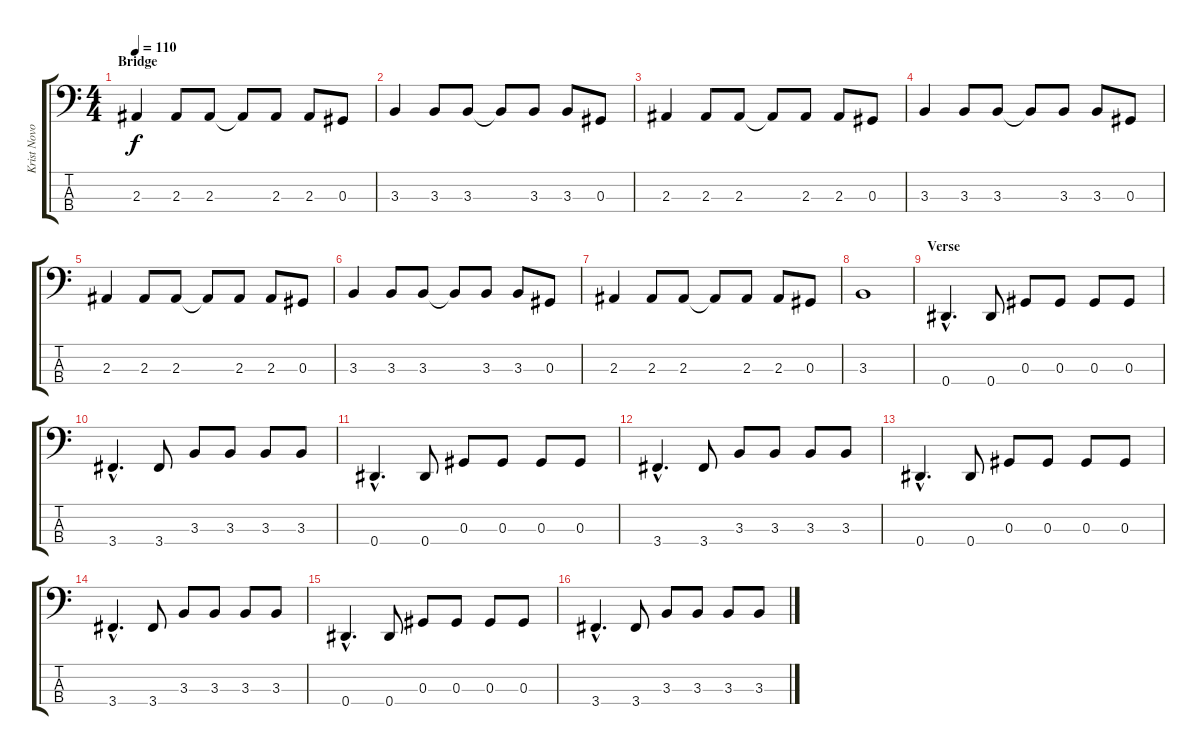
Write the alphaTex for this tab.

\track ("Krist Novoselic" "Krist Novo") {instrument acousticbass}
\staff {score tabs}
\tuning (Gb2 Db2 Ab1 Eb1) {hide}
\ts (4 4)
\section ("" "Bridge")
\tempo 110
\clef f4
\ks c
2.3.4{dy f} 2.3.8 2.3.8 2.3{t}.8 2.3.8 2.3.8 0.3.8 |
3.3.4 3.3.8 3.3.8 3.3{t}.8 3.3.8 3.3.8 0.3.8 |
2.3.4 2.3.8 2.3.8 2.3{t}.8 2.3.8 2.3.8 0.3.8 |
3.3.4 3.3.8 3.3.8 3.3{t}.8 3.3.8 3.3.8 0.3.8 |
2.3.4 2.3.8 2.3.8 2.3{t}.8 2.3.8 2.3.8 0.3.8 |
3.3.4 3.3.8 3.3.8 3.3{t}.8 3.3.8 3.3.8 0.3.8 |
2.3.4 2.3.8 2.3.8 2.3{t}.8 2.3.8 2.3.8 0.3.8 |
3.3.1 |
\section ("" "Verse")
0.4{hac}.4{d} 0.4.8 0.3.8 0.3.8 0.3.8 0.3.8 |
3.4{hac}.4{d} 3.4.8 3.3.8 3.3.8 3.3.8 3.3.8 |
0.4{hac}.4{d} 0.4.8 0.3.8 0.3.8 0.3.8 0.3.8 |
3.4{hac}.4{d} 3.4.8 3.3.8 3.3.8 3.3.8 3.3.8 |
0.4{hac}.4{d} 0.4.8 0.3.8 0.3.8 0.3.8 0.3.8 |
3.4{hac}.4{d} 3.4.8 3.3.8 3.3.8 3.3.8 3.3.8 |
0.4{hac}.4{d} 0.4.8 0.3.8 0.3.8 0.3.8 0.3.8 |
3.4{hac}.4{d} 3.4.8 3.3.8 3.3.8 3.3.8 3.3.8
